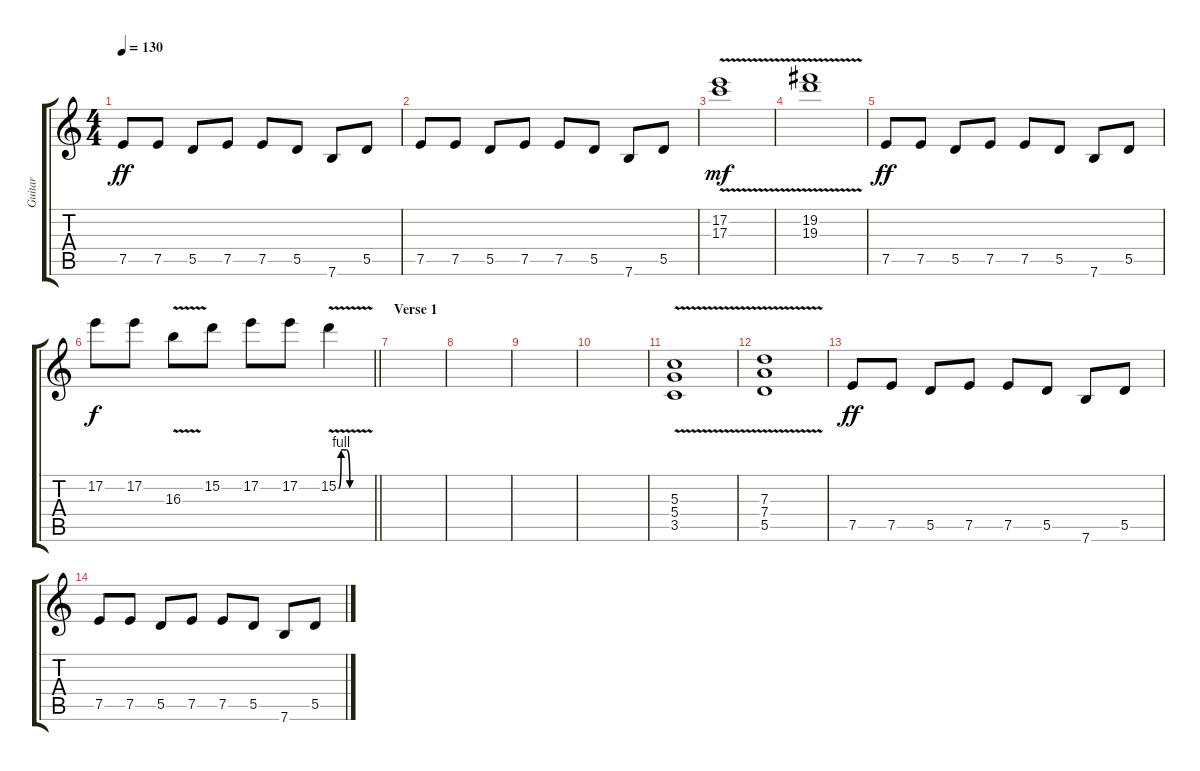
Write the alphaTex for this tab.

\track ("Guitar" "Guitar") {instrument distortionguitar}
\staff {score tabs}
\tuning (E4 B3 G3 D3 A2 E2) {hide}
\ts (4 4)
\tempo 130
\clef g2
\ks c
7.5.8{dy ff} 7.5.8 5.5.8 7.5.8 7.5.8 5.5.8 7.6.8 5.5.8 |
7.5.8 7.5.8 5.5.8 7.5.8 7.5.8 5.5.8 7.6.8 5.5.8 |
(17.2{v} 17.3{v}).1{dy mf} |
(19.2{v} 19.3{v}).1 |
7.5.8{dy ff} 7.5.8 5.5.8 7.5.8 7.5.8 5.5.8 7.6.8 5.5.8 |
\barLineRight lightlight
17.2.8{dy f} 17.2.8 16.3{v}.8 15.2.8 17.2.8 17.2.8 15.2{be (custom 0 0 5 4 15 4 21 0 60 0) v}.4 |
\section ("" "Verse 1")
|
|
|
|
(5.3 5.4 3.5{v}).1 |
(7.3 7.4 5.5{v}).1 |
7.5.8{dy ff} 7.5.8 5.5.8 7.5.8 7.5.8 5.5.8 7.6.8 5.5.8 |
7.5.8 7.5.8 5.5.8 7.5.8 7.5.8 5.5.8 7.6.8 5.5.8
